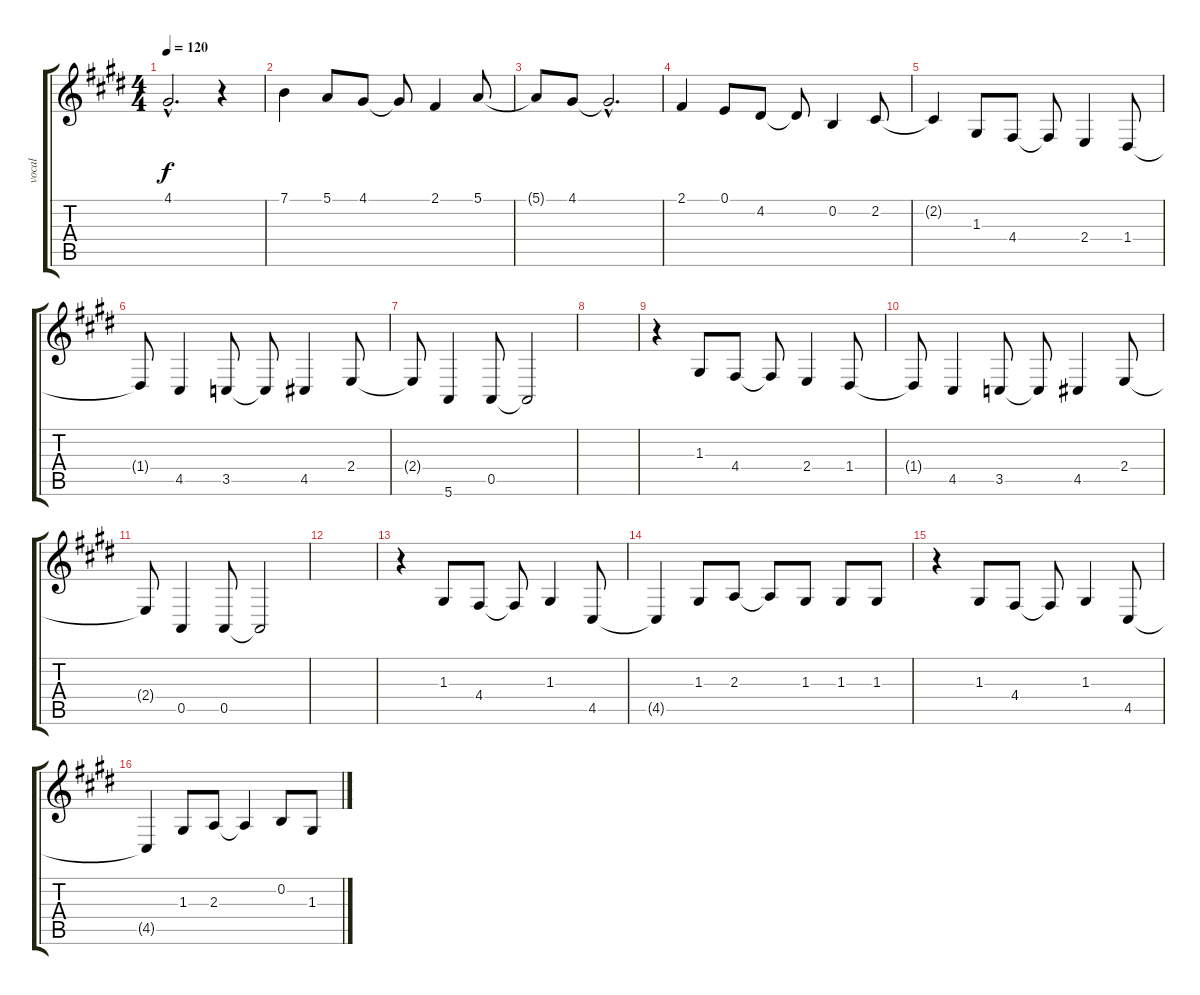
\track ("vocal" "vocal") {instrument reedorgan}
\staff {score tabs}
\tuning (E4 B3 G3 D3 A2 E2) {hide}
\ts (4 4)
\tempo 120
\clef g2
\ks e
4.1{hac t}.2{d dy f} r.4 |
7.1.4 5.1.8 4.1.8 4.1{t}.8 2.1.4 5.1.8 |
5.1{t}.8 4.1.8 4.1{hac t}.2{d} |
2.1.4 0.1.8 4.2.8 4.2{t}.8 0.2.4 2.2.8 |
2.2{t}.4 1.3.8 4.4.8 4.4{t}.8 2.4.4 1.4.8 |
1.4{t}.8 4.5.4 3.5.8 3.5{t}.8 4.5.4 2.4.8 |
2.4{t}.8 5.6.4 0.5.8 0.5{t}.2 |
|
r.4 1.3.8 4.4.8 4.4{t}.8 2.4.4 1.4.8 |
1.4{t}.8 4.5.4 3.5.8 3.5{t}.8 4.5.4 2.4.8 |
2.4{t}.8 0.5.4 0.5.8 0.5{t}.2 |
|
r.4 1.3.8 4.4.8 4.4{t}.8 1.3.4 4.5.8 |
4.5{t}.4 1.3.8 2.3.8 2.3{t}.8 1.3.8 1.3.8 1.3.8 |
r.4 1.3.8 4.4.8 4.4{t}.8 1.3.4 4.5.8 |
4.5{t}.4 1.3.8 2.3.8 2.3{t}.4 0.2.8 1.3.8
